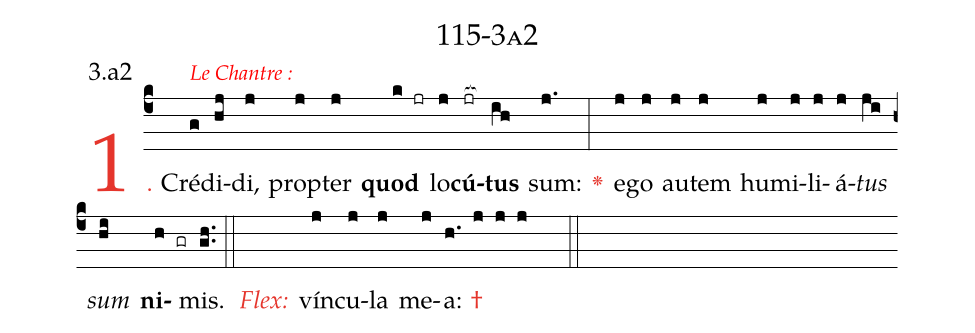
name: 115-3a2;
annotation: 3.a2;
%%
(c4)<c>1.</c> Cré<alt>{\footnotesize\textcolor{red}{Le Chantre :}}</alt>(g)di(hj)di,(j) prop(j)ter(j) <b>quod</b>(k jr) lo(j)<b>cú</b>(jr[ocb:1{])<b>tus</b>(ih[ocb:0}]) sum:(j.) <c><v>\greheightstar</v></c>(:) e(j)go(j) au(j)tem(j) hu(j)mi(j)li(j)á(j)<i>tus</i>(ji) <i>sum</i>(hi) <b>ni</b>(h gr)mis.(gh..) (::)
()<c><i>Flex:</i></c>()  vín(j)cu(j)la(j) me(j)a: <c>†</c>(h. j j j  ::)

%E(j) u(j) o(ji) u(hi) a(h) e.(gh..) (::)
